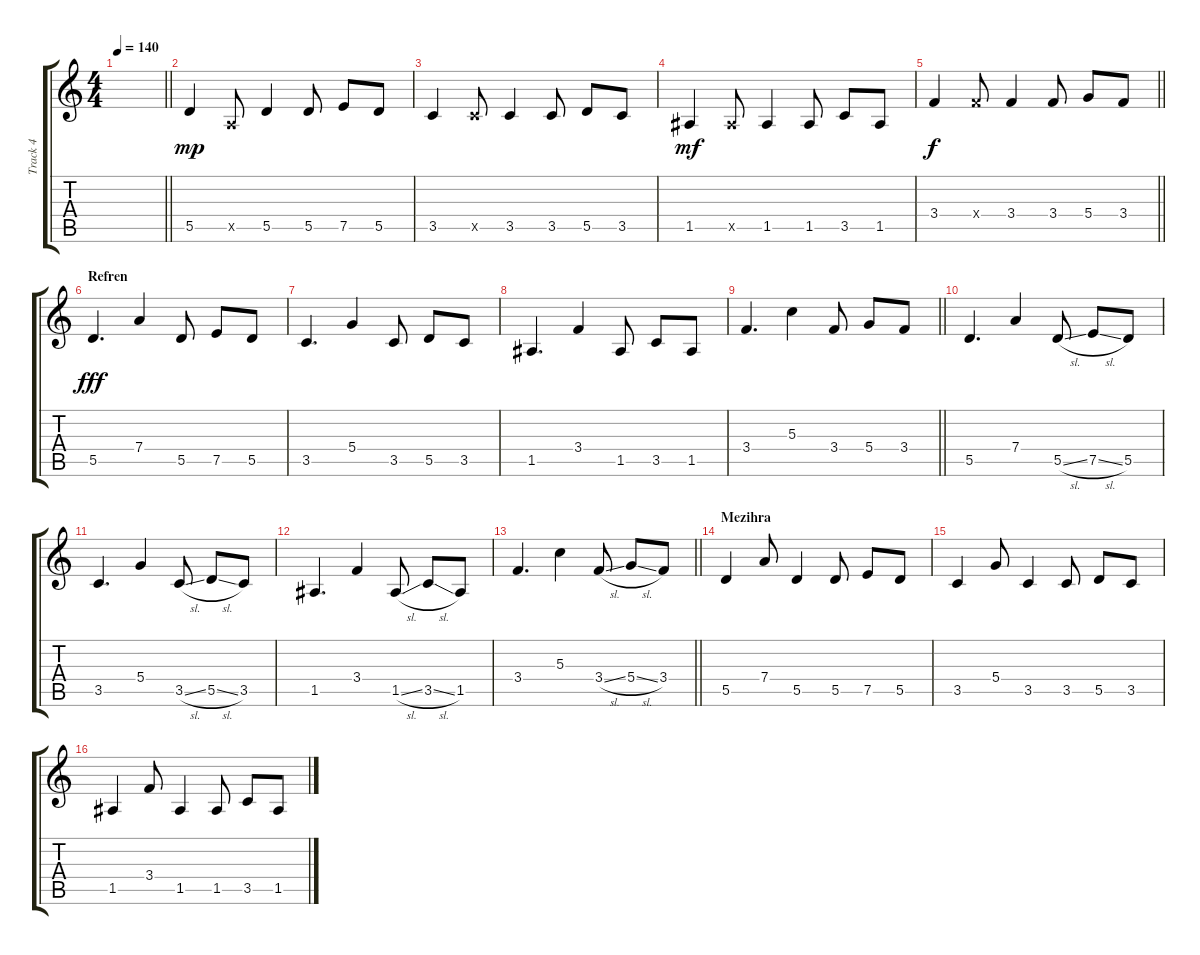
\track ("Track 4" "Track 4") {instrument electricbassfinger}
\staff {score tabs}
\tuning (E4 B3 G3 D3 A2 E2) {hide}
\ts (4 4)
\tempo 140
\clef g2
\barLineRight lightlight
\ks c
|
5.5.4{dy mp} 0.5{x}.8 5.5.4 5.5.8 7.5.8 5.5.8 |
3.5.4 3.5{x}.8 3.5.4 3.5.8 5.5.8 3.5.8 |
1.5.4{dy mf} 1.5{x}.8 1.5.4 1.5.8 3.5.8 1.5.8 |
\barLineRight lightlight
3.4.4{dy f} 3.4{x}.8 3.4.4 3.4.8 5.4.8 3.4.8 |
\section ("" "Refren")
5.5.4{d dy fff} 7.4.4 5.5.8 7.5.8 5.5.8 |
3.5.4{d} 5.4.4 3.5.8 5.5.8 3.5.8 |
1.5.4{d} 3.4.4 1.5.8 3.5.8 1.5.8 |
\barLineRight lightlight
3.4.4{d} 5.3.4 3.4.8 5.4.8 3.4.8 |
5.5.4{d} 7.4.4 5.5{sl}.8 7.5{sl}.8 5.5.8 |
3.5.4{d} 5.4.4 3.5{sl}.8 5.5{sl}.8 3.5.8 |
1.5.4{d} 3.4.4 1.5{sl}.8 3.5{sl}.8 1.5.8 |
\barLineRight lightlight
3.4.4{d} 5.3.4 3.4{sl}.8 5.4{sl}.8 3.4.8 |
\section ("" "Mezihra")
5.5.4 7.4.8 5.5.4 5.5.8 7.5.8 5.5.8 |
3.5.4 5.4.8 3.5.4 3.5.8 5.5.8 3.5.8 |
1.5.4 3.4.8 1.5.4 1.5.8 3.5.8 1.5.8
